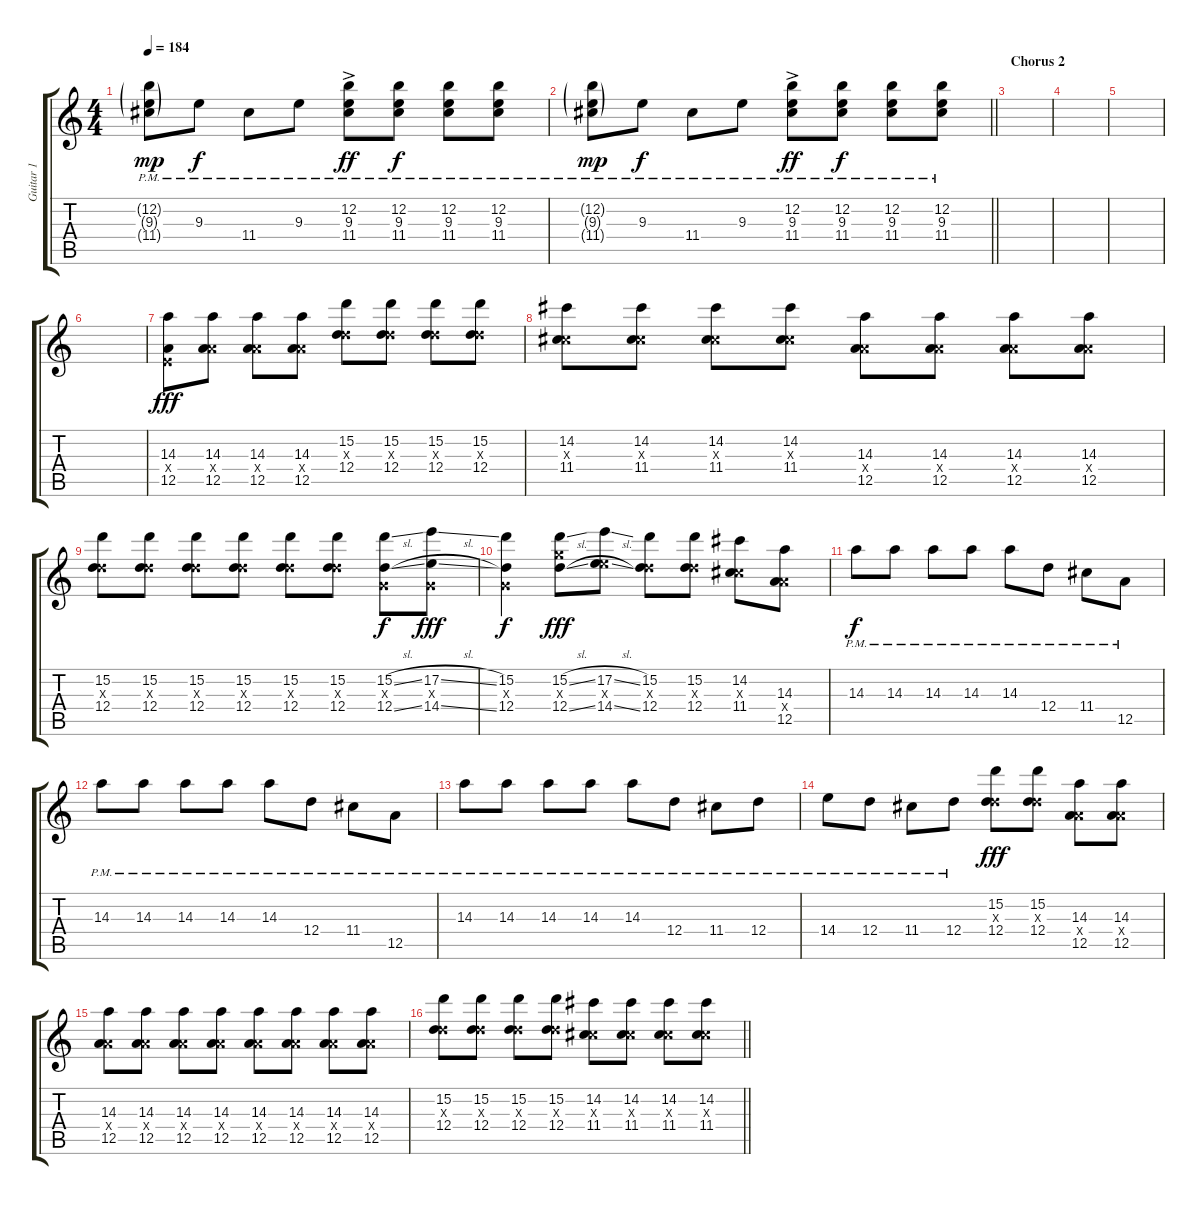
\track ("Guitar 1" "Guitar 1") {instrument overdrivenguitar}
\staff {score tabs}
\tuning (E4 B3 G3 D3 A2 D2) {hide}
\ts (4 4)
\tempo 184
\clef g2
\ks c
(12.2{g} 9.3{g} 11.4{g pm}).8{dy mp} 9.3{pm}.8{dy f} 11.4{pm}.8 9.3{pm}.8 (12.2{ac pm} 9.3{ac} 11.4{ac}).8{dy ff} (12.2 9.3{pm} 11.4).8{dy f} (12.2{pm} 9.3 11.4{pm}).8 (12.2 9.3{pm} 11.4).8 |
\barLineRight lightlight
(12.2{g} 9.3{g} 11.4{g pm}).8{dy mp} 9.3{pm}.8{dy f} 11.4{pm}.8 9.3{pm}.8 (12.2{ac pm} 9.3{ac} 11.4{ac}).8{dy ff} (12.2 9.3{pm} 11.4).8{dy f} (12.2{pm} 9.3 11.4{pm}).8 (12.2 9.3{pm} 11.4).8 |
\section ("" "Chorus 2")
|
|
|
|
(14.3 2.4{x} 12.5).8{dy fff} (14.3 7.4{x} 12.5).8 (14.3 7.4{x} 12.5).8 (14.3 7.4{x} 12.5).8 (15.2 7.3{x} 12.4).8 (15.2 7.3{x} 12.4).8 (15.2 7.3{x} 12.4).8 (15.2 7.3{x} 12.4).8 |
(14.2 6.3{x} 11.4).8 (14.2 6.3{x} 11.4).8 (14.2 6.3{x} 11.4).8 (14.2 6.3{x} 11.4).8 (14.3 7.4{x} 12.5).8 (14.3 7.4{x} 12.5).8 (14.3 7.4{x} 12.5).8 (14.3 7.4{x} 12.5).8 |
(15.2 7.3{x} 12.4).8 (15.2 7.3{x} 12.4).8 (15.2 7.3{x} 12.4).8 (15.2 7.3{x} 12.4).8 (15.2 7.3{x} 12.4).8 (15.2 7.3{x} 12.4).8 (15.2{sl} 0.3{x} 12.4{sl}).8{dy f} (17.2{sl} 0.3{x} 14.4{sl}).8{dy fff} |
(15.2 0.3{x} 12.4).4{dy f} (15.2{sl} 12.3{x} 12.4{sl}).8{dy fff} (17.2{sl} 9.3{x} 14.4{sl}).8 (15.2 7.3{x} 12.4).8 (15.2 7.3{x} 12.4).8 (14.2 6.3{x} 11.4).8 (14.3 7.4{x} 12.5).8 |
14.3{pm}.8{dy f} 14.3{pm}.8 14.3{pm}.8 14.3{pm}.8 14.3{pm}.8 12.4{pm}.8 11.4{pm}.8 12.5{pm}.8 |
14.3{pm}.8 14.3{pm}.8 14.3{pm}.8 14.3{pm}.8 14.3{pm}.8 12.4{pm}.8 11.4{pm}.8 12.5{pm}.8 |
14.3{pm}.8 14.3{pm}.8 14.3{pm}.8 14.3{pm}.8 14.3{pm}.8 12.4{pm}.8 11.4{pm}.8 12.4{pm}.8 |
14.4{pm}.8 12.4{pm}.8 11.4{pm}.8 12.4{pm}.8 (15.2 7.3{x} 12.4).8{dy fff} (15.2 7.3{x} 12.4).8 (14.3 7.4{x} 12.5).8 (14.3 7.4{x} 12.5).8 |
(14.3 7.4{x} 12.5).8 (14.3 7.4{x} 12.5).8 (14.3 7.4{x} 12.5).8 (14.3 7.4{x} 12.5).8 (14.3 7.4{x} 12.5).8 (14.3 7.4{x} 12.5).8 (14.3 7.4{x} 12.5).8 (14.3 7.4{x} 12.5).8 |
\barLineRight lightlight
(15.2 7.3{x} 12.4).8 (15.2 7.3{x} 12.4).8 (15.2 7.3{x} 12.4).8 (15.2 7.3{x} 12.4).8 (14.2 6.3{x} 11.4).8 (14.2 6.3{x} 11.4).8 (14.2 6.3{x} 11.4).8 (14.2 6.3{x} 11.4).8
